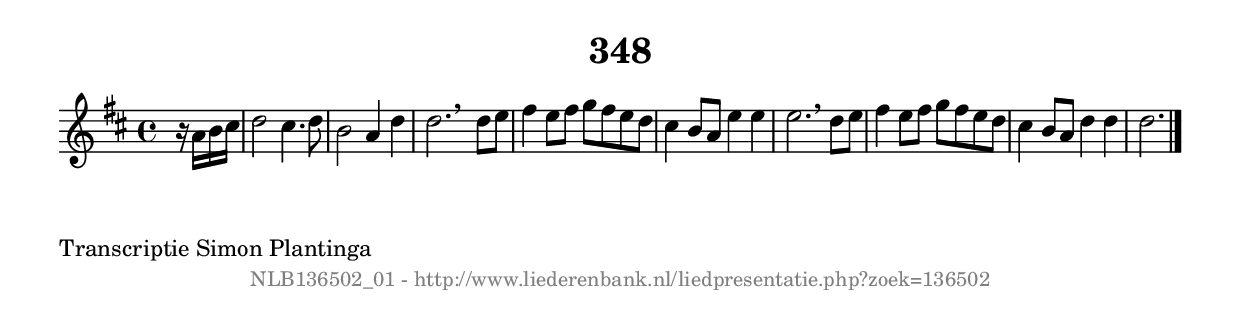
%
% produced by wce2krn 1.64 (7 June 2014)
%
\version"2.16"
#(append! paper-alist '(("long" . (cons (* 210 mm) (* 2000 mm)))))
#(set-default-paper-size "long")
sb = {\breathe}
mBreak = {\breathe }
bBreak = {\breathe }
x = {\once\override NoteHead #'style = #'cross }
gl=\glissando
itime={\override Staff.TimeSignature #'stencil = ##f }
ficta = {\once\set suggestAccidentals = ##t}
fine = {\once\override Score.RehearsalMark #'self-alignment-X = #1 \mark \markup {\italic{Fine}}}
dc = {\once\override Score.RehearsalMark #'self-alignment-X = #1 \mark \markup {\italic{D.C.}}}
dcf = {\once\override Score.RehearsalMark #'self-alignment-X = #1 \mark \markup {\italic{D.C. al Fine}}}
dcc = {\once\override Score.RehearsalMark #'self-alignment-X = #1 \mark \markup {\italic{D.C. al Coda}}}
ds = {\once\override Score.RehearsalMark #'self-alignment-X = #1 \mark \markup {\italic{D.S.}}}
dsf = {\once\override Score.RehearsalMark #'self-alignment-X = #1 \mark \markup {\italic{D.S. al Fine}}}
dsc = {\once\override Score.RehearsalMark #'self-alignment-X = #1 \mark \markup {\italic{D.S. al Coda}}}
pv = {\set Score.repeatCommands = #'((volta "1"))}
sv = {\set Score.repeatCommands = #'((volta "2"))}
tv = {\set Score.repeatCommands = #'((volta "3"))}
qv = {\set Score.repeatCommands = #'((volta "4"))}
xv = {\set Score.repeatCommands = #'((volta #f))}
\header{ tagline = ""
title = "348"
}
\score {{
\key d \major
\relative g'
{
\set melismaBusyProperties = #'()
\partial 32*8
\time 4/4
\tempo 4=120
\override Score.MetronomeMark #'transparent = ##t
\override Score.RehearsalMark #'break-visibility = #(vector #t #t #f)
r16 a16 b16 cis16 | d2 cis4. d8 | b2 a4 d4 | d2. \bar ":|:" \bBreak
d8 e8 | fis4 e8 fis8 g8 fis8 e8 d8 | cis4 b8 a8 e'4 e4 | e2. \mBreak
d8 e8 | fis4 e8 fis8 g8 fis8 e8 d8 | cis4 b8 a8 d4 d4 | d2. \bar "|."
 }}
 \midi { }
 \layout {
            indent = 0.0\cm
}
}
\markup { \wordwrap-string #" 
Transcriptie Simon Plantinga
"}
\markup { \vspace #0 } \markup { \with-color #grey \fill-line { \center-column { \smaller "NLB136502_01 - http://www.liederenbank.nl/liedpresentatie.php?zoek=136502" } } }
